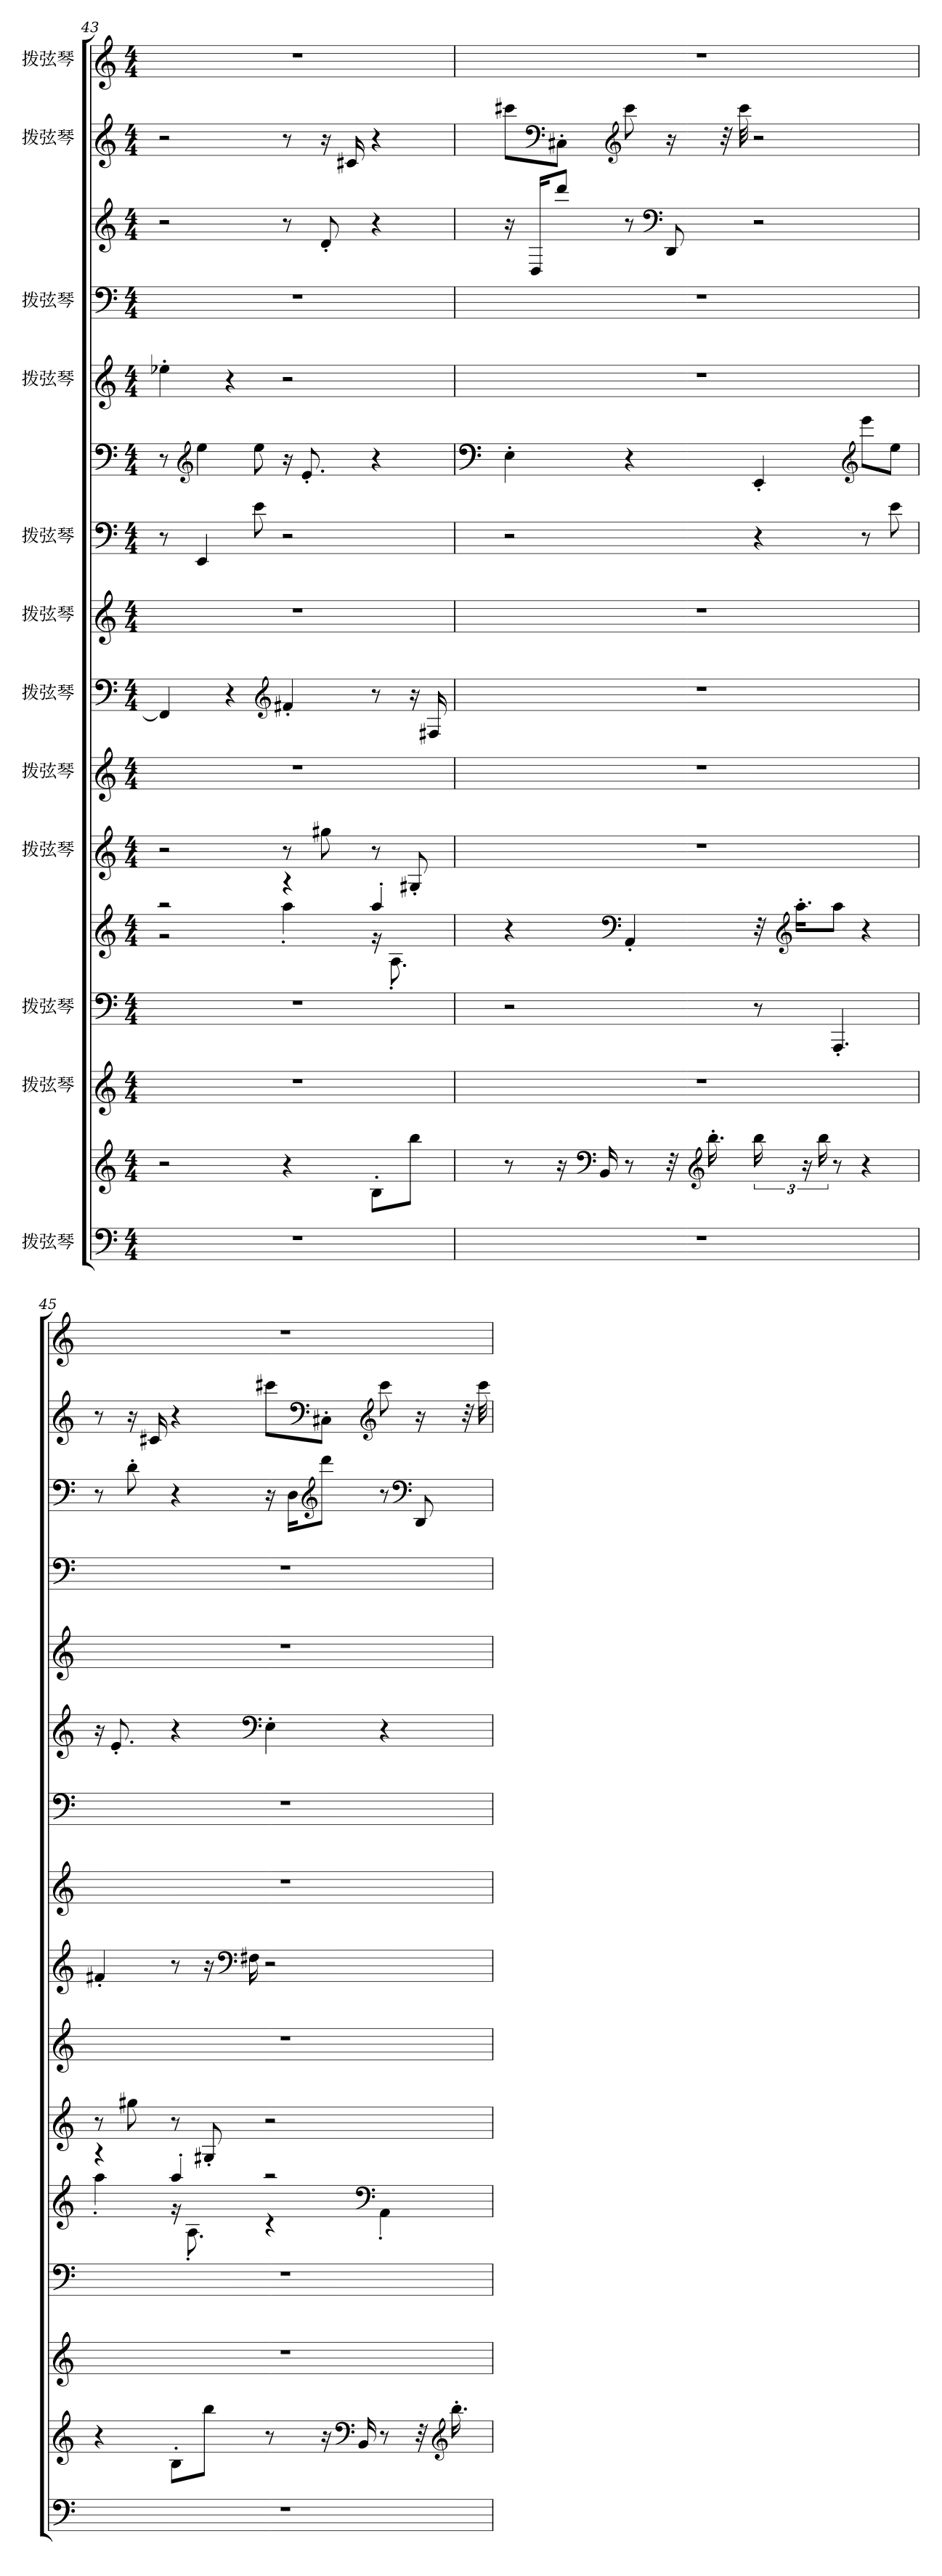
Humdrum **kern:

**kern	**kern	**kern	**kern	**kern	**kern	**kern	**kern	**kern	**kern	**kern	**kern	**kern	**kern	**kern	**kern
*part12	*part12	*part11	*part10	*part10	*part9	*part8	*part7	*part6	*part5	*part5	*part4	*part3	*part3	*part2	*part1
*staff16	*staff15	*staff14	*staff13	*staff12	*staff11	*staff10	*staff9	*staff8	*staff7	*staff6	*staff5	*staff4	*staff3	*staff2	*staff1
*I"拨弦琴	*	*I"拨弦琴	*I"拨弦琴	*	*I"拨弦琴	*I"拨弦琴	*I"拨弦琴	*I"拨弦琴	*I"拨弦琴	*	*I"拨弦琴	*I"拨弦琴	*	*I"拨弦琴	*I"拨弦琴
*clefF4	*clefG2	*clefG2	*clefF4	*clefG2	*clefG2	*clefG2	*clefF4	*clefG2	*clefF4	*clefF4	*clefG2	*clefF4	*clefG2	*clefG2	*clefG2
*k[]	*k[]	*k[]	*k[]	*k[]	*k[]	*k[]	*k[]	*k[]	*k[]	*k[]	*k[]	*k[]	*k[]	*k[]	*k[]
*M4/4	*M4/4	*M4/4	*M4/4	*M4/4	*M4/4	*M4/4	*M4/4	*M4/4	*M4/4	*M4/4	*M4/4	*M4/4	*M4/4	*M4/4	*M4/4
=43	=43	=43	=43	=43	=43	=43	=43	=43	=43	=43	=43	=43	=43	=43	=43
*	*	*	*	*^	*	*	*	*	*	*	*	*	*	*	*
1r	2r	1r	1r	2r	2r	2r	1r	4FF#/]	1r	8r	8r	4ee-X'\	1r	2r	2r	1r
*	*	*	*	*	*	*	*	*	*	*	*clefG2	*	*	*	*	*
.	.	.	.	.	.	.	.	.	.	4EE/	4ee\	.	.	.	.	.
.	.	.	.	.	.	.	.	4r	.	.	.	4r	.	.	.	.
.	.	.	.	.	.	.	.	.	.	8e\	8ee\	.	.	.	.	.
*	*	*	*	*	*	*	*	*clefG2	*	*	*	*	*	*	*	*
.	4r	.	.	4r	4aa'\	8r	.	4f#X'/	.	2r	16r	2r	.	8r	8r	.
.	.	.	.	.	.	.	.	.	.	.	8.e'/	.	.	.	.	.
.	.	.	.	.	.	8gg#X\	.	.	.	.	.	.	.	8d'/	16r	.
.	.	.	.	.	.	.	.	.	.	.	.	.	.	.	16c#X/	.
.	8B'\L	.	.	4aa'/	16r	8r	.	8r	.	.	4r	.	.	4r	4r	.
.	.	.	.	.	8.A'\	.	.	.	.	.	.	.	.	.	.	.
.	8bb\J	.	.	.	.	8G#X'/	.	16r	.	.	.	.	.	.	.	.
.	.	.	.	.	.	.	.	16F#X/	.	.	.	.	.	.	.	.
*	*	*	*	*v	*v	*	*	*	*	*	*	*	*	*	*	*
!!LO:PB:g=z
=44	=44	=44	=44	=44	=44	=44	=44	=44	=44	=44	=44	=44	=44	=44	=44
*	*	*	*	*	*	*	*	*	*	*clefF4	*	*	*	*	*
1r	8r	1r	2r	4r	1r	1r	1r	1r	2r	4E'\	1r	1r	16r	8ccc#X\L	1r
.	.	.	.	.	.	.	.	.	.	.	.	.	16D/KL	.	.
*	*	*	*	*	*	*	*	*	*	*	*	*	*	*clefF4	*
.	16r	.	.	.	.	.	.	.	.	.	.	.	8ddd/J	8C#X'\J	.
*	*clefF4	*	*	*	*	*	*	*	*	*	*	*	*	*	*
.	16BB/	.	.	.	.	.	.	.	.	.	.	.	.	.	.
*	*	*	*	*clefF4	*	*	*	*	*	*	*	*	*	*clefG2	*
.	8r	.	.	4AA'/	.	.	.	.	.	4r	.	.	8r	8ccc#\	.
*	*	*	*	*	*	*	*	*	*	*	*	*	*clefF4	*	*
.	32r	.	.	.	.	.	.	.	.	.	.	.	8DD/	16r	.
*	*clefG2	*	*	*	*	*	*	*	*	*	*	*	*	*	*
.	16.bb'\	.	.	.	.	.	.	.	.	.	.	.	.	.	.
.	.	.	.	.	.	.	.	.	.	.	.	.	.	32r	.
.	.	.	.	.	.	.	.	.	.	.	.	.	.	32ccc#\	.
.	24bb\	.	8r	32r	.	.	.	.	4r	4EE'/	.	.	2r	2r	.
*	*	*	*	*clefG2	*	*	*	*	*	*	*	*	*	*	*
.	.	.	.	16.aa'\KL	.	.	.	.	.	.	.	.	.	.	.
.	24r	.	.	.	.	.	.	.	.	.	.	.	.	.	.
.	24bb\	.	.	.	.	.	.	.	.	.	.	.	.	.	.
.	8r	.	4.AAA'/	8aa\J	.	.	.	.	.	.	.	.	.	.	.
*	*	*	*	*	*	*	*	*	*	*clefG2	*	*	*	*	*
.	4r	.	.	4r	.	.	.	.	8r	8eee\L	.	.	.	.	.
.	.	.	.	.	.	.	.	.	8e\	8ee\J	.	.	.	.	.
!!LO:PB:g=z
=45	=45	=45	=45	=45	=45	=45	=45	=45	=45	=45	=45	=45	=45	=45	=45
*	*	*	*	*^	*	*	*	*	*	*	*	*	*	*	*
1r	4r	1r	1r	4r	4aa'\	8r	1r	4f#X'/	1r	1r	16r	1r	1r	8r	8r	1r
.	.	.	.	.	.	.	.	.	.	.	8.e'/	.	.	.	.	.
.	.	.	.	.	.	8gg#X\	.	.	.	.	.	.	.	8d'\	16r	.
.	.	.	.	.	.	.	.	.	.	.	.	.	.	.	16c#X/	.
.	8B'\L	.	.	4aa'/	16r	8r	.	8r	.	.	4r	.	.	4r	4r	.
.	.	.	.	.	8.A'\	.	.	.	.	.	.	.	.	.	.	.
.	8bb\J	.	.	.	.	8G#X'/	.	16r	.	.	.	.	.	.	.	.
*	*	*	*	*	*	*	*	*clefF4	*	*	*	*	*	*	*	*
.	.	.	.	.	.	.	.	16F#X\	.	.	.	.	.	.	.	.
*	*	*	*	*	*	*	*	*	*	*	*clefF4	*	*	*	*	*
.	8r	.	.	2r	4r	2r	.	2r	.	.	4E'\	.	.	16r	8ccc#X\L	.
.	.	.	.	.	.	.	.	.	.	.	.	.	.	16D\KL	.	.
*	*	*	*	*	*	*	*	*	*	*	*	*	*	*clefG2	*clefF4	*
.	16r	.	.	.	.	.	.	.	.	.	.	.	.	8ddd\J	8C#X'\J	.
*	*clefF4	*	*	*	*	*	*	*	*	*	*	*	*	*	*	*
.	16BB/	.	.	.	.	.	.	.	.	.	.	.	.	.	.	.
*	*	*	*	*clefF4	*	*	*	*	*	*	*	*	*	*	*clefG2	*
.	8r	.	.	.	4AA'\	.	.	.	.	.	4r	.	.	8r	8ccc#\	.
*	*	*	*	*	*	*	*	*	*	*	*	*	*	*clefF4	*	*
.	32r	.	.	.	.	.	.	.	.	.	.	.	.	8DD/	16r	.
*	*clefG2	*	*	*	*	*	*	*	*	*	*	*	*	*	*	*
.	16.bb'\	.	.	.	.	.	.	.	.	.	.	.	.	.	.	.
.	.	.	.	.	.	.	.	.	.	.	.	.	.	.	32r	.
.	.	.	.	.	.	.	.	.	.	.	.	.	.	.	32ccc#\	.
*	*	*	*	*v	*v	*	*	*	*	*	*	*	*	*	*	*
=	=	=	=	=	=	=	=	=	=	=	=	=	=	=	=
*-	*-	*-	*-	*-	*-	*-	*-	*-	*-	*-	*-	*-	*-	*-	*-
